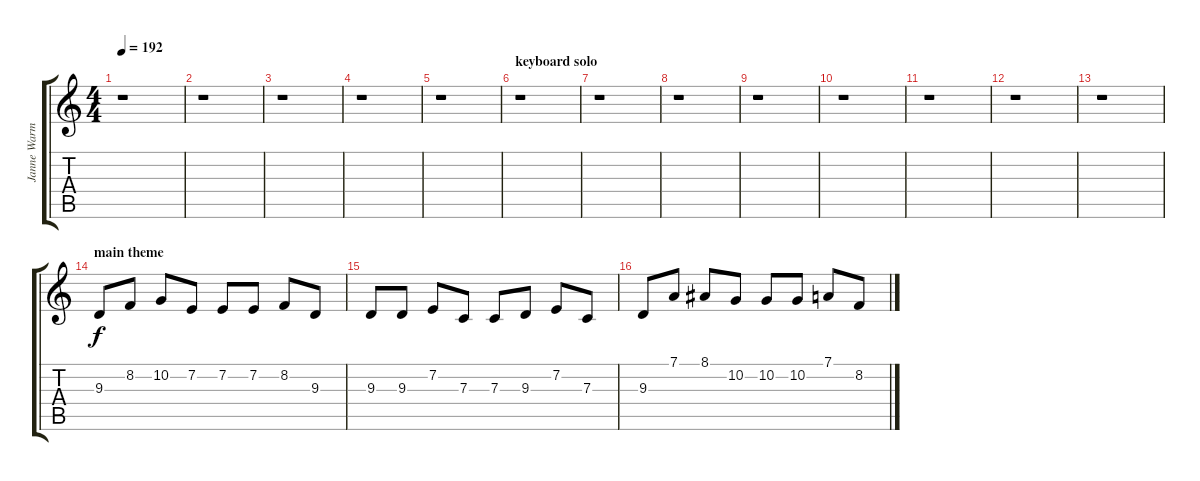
\track ("Janne Warman" "Janne Warm") {instrument lead1square}
\staff {score tabs}
\tuning (D4 A3 F3 C3 G2 D2) {hide}
\ts (4 4)
\tempo 192
\clef g2
\ks c
r.1{dy f} |
r.1 |
r.1 |
r.1 |
r.1 |
\section ("" "keyboard solo")
r.1 |
r.1 |
r.1 |
r.1 |
r.1 |
r.1 |
r.1 |
r.1 |
\section ("" "main theme")
9.3.8 8.2.8 10.2.8 7.2.8 7.2.8 7.2.8 8.2.8 9.3.8 |
9.3.8 9.3.8 7.2.8 7.3.8 7.3.8 9.3.8 7.2.8 7.3.8 |
9.3.8 7.1.8 8.1.8 10.2.8 10.2.8 10.2.8 7.1.8 8.2.8
